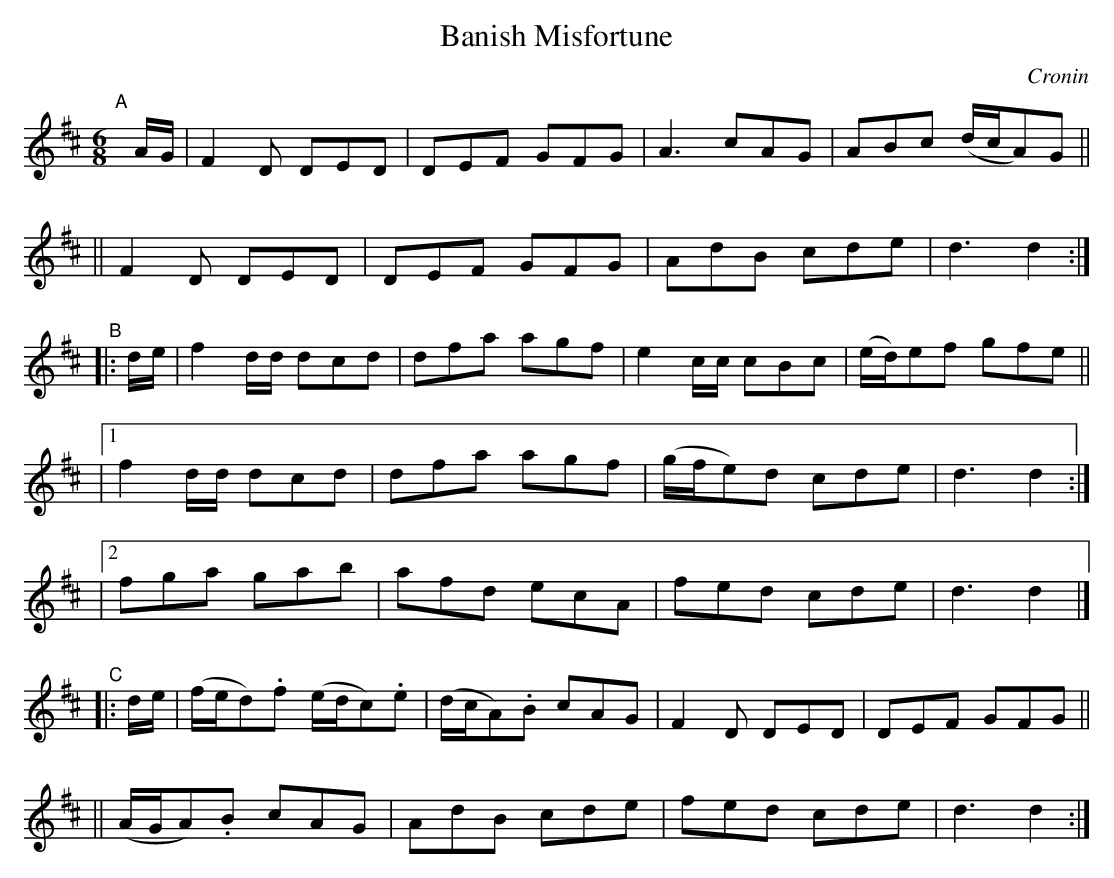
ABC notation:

X:1
T: Banish Misfortune
O: Cronin
M: 6/8
K: D
"^A"[|] A/G/ \
|  F2D DED | DEF GFG | A3  cAG | ABc (d/c/A)G ||
|| F2D DED | DEF GFG | AdB cde | d3   d2 :|
"^B"|: d/e/ \
|   f2d/d/ dcd | dfa agf |  e2c/c/  cBc | (e/d/)ef gfe ||
|[1 f2d/d/ dcd | dfa agf | (g/f/e)d cde |  d3      d2 :|
|[2 fga    gab | afd ecA |  fed     cde |  d3      d2 |]
"^C"|: d/e/ \
|  (f/e/d).f (e/d/c).e | (d/c/A).B cAG | F2D DED | DEF GFG ||
|| (A/G/A).B cAG | AdB cde | fed cde | d3 d2 :|
